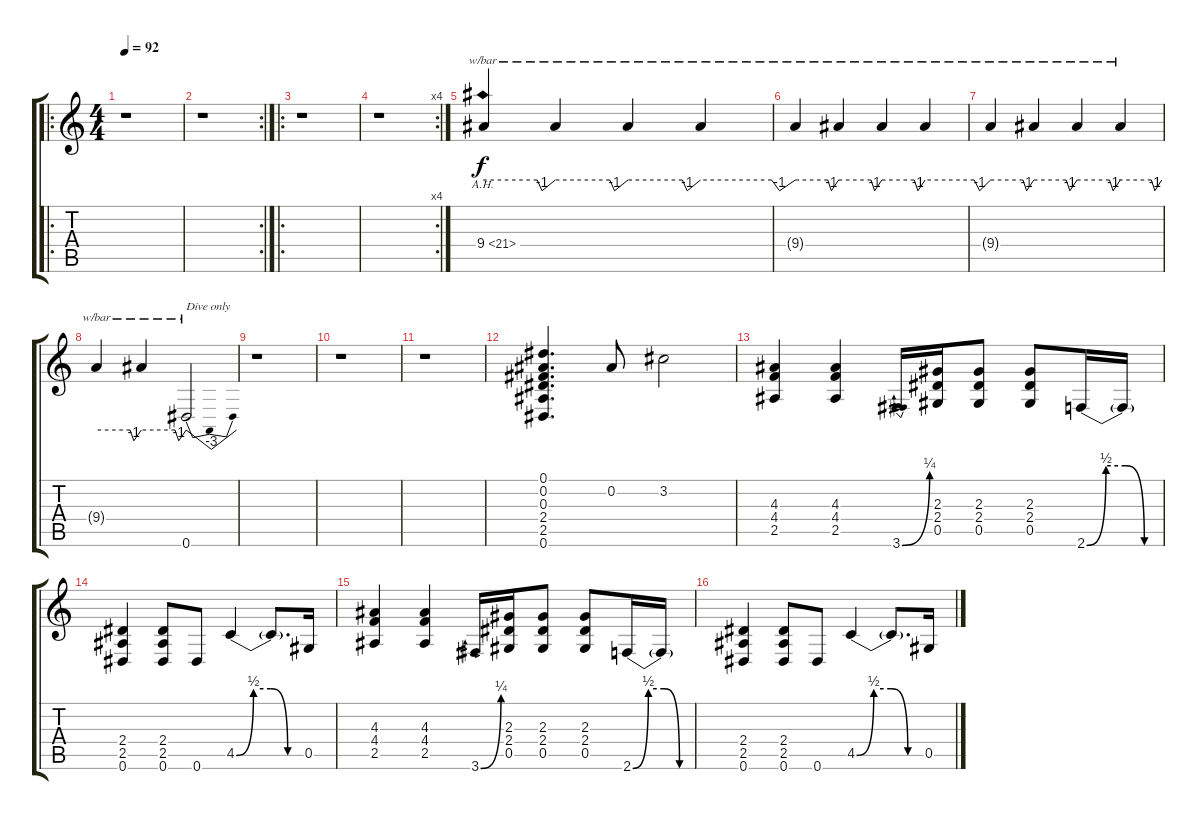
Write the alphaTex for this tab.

\track "" {instrument distortionguitar}
\staff {score tabs}
\tuning (Eb4 Bb3 Gb3 Db3 Ab2 Eb2) {hide}
\ro
\ts (4 4)
\tempo 92
\clef g2
\ks c
r.1{dy f instrument distortionguitar} |
\rc 2
r.1 |
\ro
r.1 |
\rc 4
r.1 |
9.4{ah 12}.4{tbe (custom default 0 0 45 0 49 -4 60 0) volume 10} 9.4{t}.4{tbe (custom default 0 0 45 0 49 -4 60 0)} 9.4{t}.4{tbe (custom default 0 0 45 0 49 -4 60 0)} 9.4{t}.4{tbe (custom default 0 0 45 0 50 -4 60 0)} |
9.4{t}.4{tbe (custom default 0 0 45 0 50 -4 60 0)} 9.4{t}.4{tbe (custom default 0 0 45 0 50 -4 60 0)} 9.4{t}.4{tbe (custom default 0 0 45 0 50 -4 60 0)} 9.4{t}.4{tbe (custom default 0 0 45 0 50 -4 60 0)} |
9.4{t}.4{tbe (custom default 0 0 45 0 50 -4 60 0)} 9.4{t}.4{tbe (custom default 0 0 45 0 50 -4 60 0)} 9.4{t}.4{tbe (custom default 0 0 45 0 50 -4 60 0)} 9.4{t}.4{tbe (custom default 0 0 45 0 50 -4 60 0)} |
9.4{t}.4{tbe (custom default 0 0 45 0 50 -4 60 0)} 9.4{t}.4{tbe (custom default 0 0 45 0 50 -4 60 0)} 0.6.2{tbe (dip default 0 0 30 -12 60 0) txt "Dive only"} |
r.1 |
r.1 |
r.1 |
(0.1 0.2 0.3 2.4 2.5 0.6).4{d volume 13} 0.2.8 3.2.2 |
(4.3 4.4 2.5).4 (4.3 4.4 2.5).4 3.6{be (bend 0 0 60 1)}.16 (2.3 2.4 0.5).16 (2.3 2.4 0.5).8 (2.3 2.4 0.5).8 2.6{be (custom 0 0 15 2 30 2 45 0 60 0)}.16 2.6{t}.16 |
(2.4 2.5 0.6).4 (2.4 2.5 0.6).8 0.6.8 4.5{be (custom 0 0 15 2 30 2 45 0 60 0)}.4 4.5{t}.8{d} 0.5.16 |
(4.3 4.4 2.5).4 (4.3 4.4 2.5).4 3.6{be (bend 0 0 60 1)}.16 (2.3 2.4 0.5).16 (2.3 2.4 0.5).8 (2.3 2.4 0.5).8 2.6{be (custom 0 0 15 2 30 2 45 0 60 0)}.16 2.6{t}.16 |
(2.4 2.5 0.6).4 (2.4 2.5 0.6).8 0.6.8 4.5{be (custom 0 0 15 2 30 2 45 0 60 0)}.4 4.5{t}.8{d} 0.5.16
